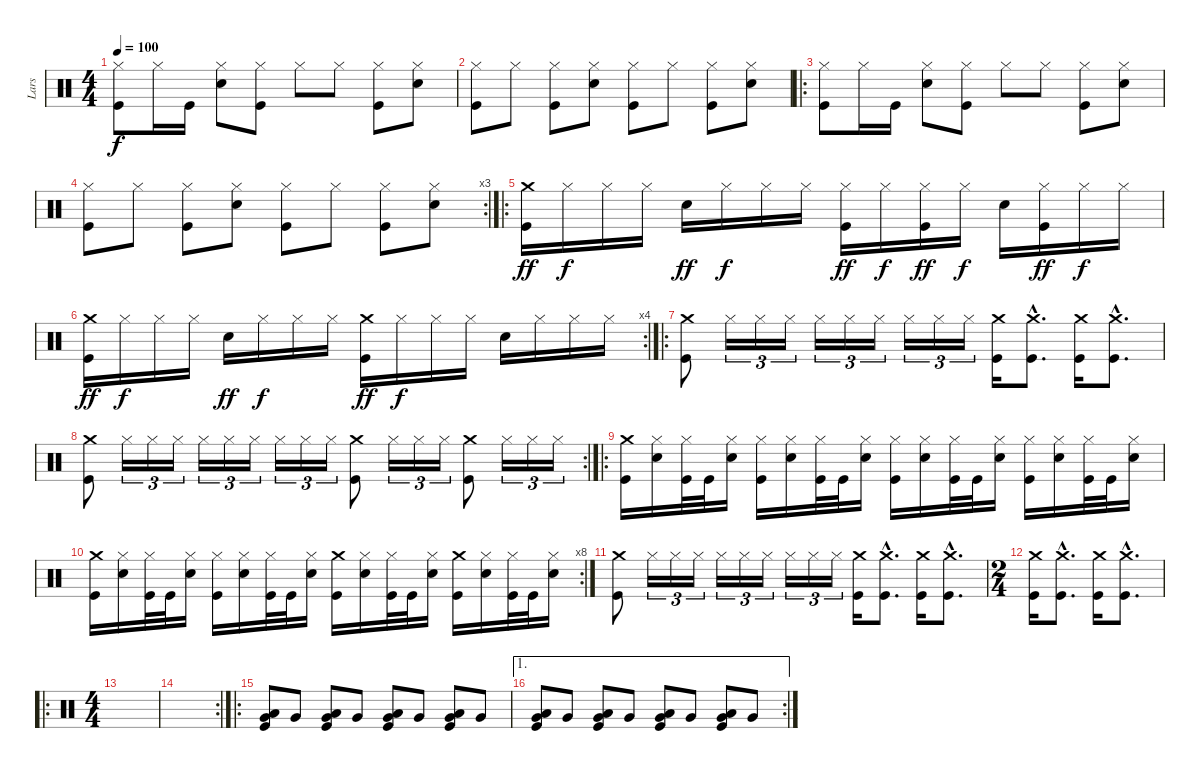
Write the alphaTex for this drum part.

\track ("Lars" "Lars") {instrument percussion}
\staff {score}
\articulation defaults
\ts (4 4)
\tempo 100
\clef neutral
\ks c
("Hi-Hat (closed)" "Kick (hit)").8{dy f} "Hi-Hat (closed)".16 "Kick (hit)".16 ("Hi-Hat (closed)" "Snare (hit) 2").8 ("Hi-Hat (closed)" "Kick (hit)").8 "Hi-Hat (closed)".8 "Hi-Hat (closed)".8 ("Hi-Hat (closed)" "Kick (hit)").8 ("Hi-Hat (closed)" "Snare (hit) 2").8 |
("Hi-Hat (closed)" "Kick (hit)").8 "Hi-Hat (closed)".8 ("Hi-Hat (closed)" "Kick (hit)").8 ("Hi-Hat (closed)" "Snare (hit) 2").8 ("Hi-Hat (closed)" "Kick (hit)").8 "Hi-Hat (closed)".8 ("Hi-Hat (closed)" "Kick (hit)").8 ("Hi-Hat (closed)" "Snare (hit) 2").8 |
\ro
("Hi-Hat (closed)" "Kick (hit)").8 "Hi-Hat (closed)".16 "Kick (hit)".16 ("Hi-Hat (closed)" "Snare (hit) 2").8 ("Hi-Hat (closed)" "Kick (hit)").8 "Hi-Hat (closed)".8 "Hi-Hat (closed)".8 ("Hi-Hat (closed)" "Kick (hit)").8 ("Hi-Hat (closed)" "Snare (hit) 2").8 |
\rc 3
("Hi-Hat (closed)" "Kick (hit)").8 "Hi-Hat (closed)".8 ("Hi-Hat (closed)" "Kick (hit)").8 ("Hi-Hat (closed)" "Snare (hit) 2").8 ("Hi-Hat (closed)" "Kick (hit)").8 "Hi-Hat (closed)".8 ("Hi-Hat (closed)" "Kick (hit)").8 ("Hi-Hat (closed)" "Snare (hit) 2").8 |
\ro
("Crash medium (hit)" "Kick (hit)").16{dy ff} "Hi-Hat (closed)".16{dy f} "Hi-Hat (closed)".16 "Hi-Hat (closed)".16 "Snare (hit) 2".16{dy ff} "Hi-Hat (closed)".16{dy f} "Hi-Hat (closed)".16 "Hi-Hat (closed)".16 ("Hi-Hat (closed)" "Kick (hit)").16{dy ff} "Hi-Hat (closed)".16{dy f} ("Hi-Hat (closed)" "Kick (hit)").16{dy ff} "Hi-Hat (closed)".16{dy f} "Snare (hit) 2".16 ("Hi-Hat (closed)" "Kick (hit)").16{dy ff} "Hi-Hat (closed)".16{dy f} "Hi-Hat (closed)".16 |
\rc 4
("Crash medium (hit)" "Kick (hit)").16{dy ff} "Hi-Hat (closed)".16{dy f} "Hi-Hat (closed)".16 "Hi-Hat (closed)".16 "Snare (hit) 2".16{dy ff} "Hi-Hat (closed)".16{dy f} "Hi-Hat (closed)".16 "Hi-Hat (closed)".16 ("Crash medium (hit)" "Kick (hit)").16{dy ff} "Hi-Hat (closed)".16{dy f} "Hi-Hat (closed)".16 "Hi-Hat (closed)".16 "Snare (hit) 2".16 "Hi-Hat (closed)".16 "Hi-Hat (closed)".16 "Hi-Hat (closed)".16 |
\ro
("Crash medium (hit)" "Kick (hit)").8 "Hi-Hat (closed)".16{tu (3 2)} "Hi-Hat (closed)".16{tu (3 2)} "Hi-Hat (closed)".16{tu (3 2)} "Hi-Hat (closed)".16{tu (3 2)} "Hi-Hat (closed)".16{tu (3 2)} "Hi-Hat (closed)".16{tu (3 2)} "Hi-Hat (closed)".16{tu (3 2)} "Hi-Hat (closed)".16{tu (3 2)} "Hi-Hat (closed)".16{tu (3 2)} ("Crash medium (hit)" "Kick (hit)").16 ("Crash medium (hit)"{hac} "Kick (hit)"{hac}).8{d} ("Crash medium (hit)" "Kick (hit)").16 ("Crash medium (hit)"{hac} "Kick (hit)"{hac}).8{d} |
\rc 2
("Crash medium (hit)" "Kick (hit)").8 "Hi-Hat (closed)".16{tu (3 2)} "Hi-Hat (closed)".16{tu (3 2)} "Hi-Hat (closed)".16{tu (3 2)} "Hi-Hat (closed)".16{tu (3 2)} "Hi-Hat (closed)".16{tu (3 2)} "Hi-Hat (closed)".16{tu (3 2)} "Hi-Hat (closed)".16{tu (3 2)} "Hi-Hat (closed)".16{tu (3 2)} "Hi-Hat (closed)".16{tu (3 2)} ("Crash medium (hit)" "Kick (hit)").8 "Hi-Hat (closed)".16{tu (3 2)} "Hi-Hat (closed)".16{tu (3 2)} "Hi-Hat (closed)".16{tu (3 2)} ("Crash medium (hit)" "Kick (hit)").8 "Hi-Hat (closed)".16{tu (3 2)} "Hi-Hat (closed)".16{tu (3 2)} "Hi-Hat (closed)".16{tu (3 2)} |
\ro
("Crash medium (hit)" "Kick (hit)").16 ("Hi-Hat (closed)" "Snare (hit) 2").16 ("Hi-Hat (closed)" "Kick (hit)").32 "Kick (hit)".32 ("Hi-Hat (closed)" "Snare (hit) 2").16 ("Hi-Hat (closed)" "Kick (hit)").16 ("Hi-Hat (closed)" "Snare (hit) 2").16 ("Hi-Hat (closed)" "Kick (hit)").32 "Kick (hit)".32 ("Hi-Hat (closed)" "Snare (hit) 2").16 ("Hi-Hat (closed)" "Kick (hit)").16 ("Hi-Hat (closed)" "Snare (hit) 2").16 ("Hi-Hat (closed)" "Kick (hit)").32 "Kick (hit)".32 ("Hi-Hat (closed)" "Snare (hit) 2").16 ("Hi-Hat (closed)" "Kick (hit)").16 ("Hi-Hat (closed)" "Snare (hit) 2").16 ("Hi-Hat (closed)" "Kick (hit)").32 "Kick (hit)".32 ("Hi-Hat (closed)" "Snare (hit) 2").16 |
\rc 8
("Crash medium (hit)" "Kick (hit)").16 ("Hi-Hat (closed)" "Snare (hit) 2").16 ("Hi-Hat (closed)" "Kick (hit)").32 "Kick (hit)".32 ("Hi-Hat (closed)" "Snare (hit) 2").16 ("Hi-Hat (closed)" "Kick (hit)").16 ("Hi-Hat (closed)" "Snare (hit) 2").16 ("Hi-Hat (closed)" "Kick (hit)").32 "Kick (hit)".32 ("Hi-Hat (closed)" "Snare (hit) 2").16 ("Crash medium (hit)" "Kick (hit)").16 ("Hi-Hat (closed)" "Snare (hit) 2").16 ("Hi-Hat (closed)" "Kick (hit)").32 "Kick (hit)".32 ("Hi-Hat (closed)" "Snare (hit) 2").16 ("Crash medium (hit)" "Kick (hit)").16 ("Hi-Hat (closed)" "Snare (hit) 2").16 ("Hi-Hat (closed)" "Kick (hit)").32 "Kick (hit)".32 ("Hi-Hat (closed)" "Snare (hit) 2").16 |
("Crash medium (hit)" "Kick (hit)").8 "Hi-Hat (closed)".16{tu (3 2)} "Hi-Hat (closed)".16{tu (3 2)} "Hi-Hat (closed)".16{tu (3 2)} "Hi-Hat (closed)".16{tu (3 2)} "Hi-Hat (closed)".16{tu (3 2)} "Hi-Hat (closed)".16{tu (3 2)} "Hi-Hat (closed)".16{tu (3 2)} "Hi-Hat (closed)".16{tu (3 2)} "Hi-Hat (closed)".16{tu (3 2)} ("Crash medium (hit)" "Kick (hit)").16 ("Crash medium (hit)"{hac} "Kick (hit)"{hac}).8{d} ("Crash medium (hit)" "Kick (hit)").16 ("Crash medium (hit)"{hac} "Kick (hit)"{hac}).8{d} |
\ts (2 4)
("Crash medium (hit)" "Kick (hit)").16 ("Crash medium (hit)"{hac} "Kick (hit)"{hac}).8{d} ("Crash medium (hit)" "Kick (hit)").16 ("Crash medium (hit)"{hac} "Kick (hit)"{hac}).8{d} |
\ro
\ts (4 4)
|
\rc 2
|
\ro
("Low Floor Tom (hit)" "Very Low Tom (hit)" "Kick (hit)").8 "Very Low Tom (hit)".8 ("Low Floor Tom (hit)" "Very Low Tom (hit)" "Kick (hit)").8 "Very Low Tom (hit)".8 ("Low Floor Tom (hit)" "Very Low Tom (hit)" "Kick (hit)").8 "Very Low Tom (hit)".8 ("Low Floor Tom (hit)" "Very Low Tom (hit)" "Kick (hit)").8 "Very Low Tom (hit)".8 |
\ae 1
\rc 2
("Low Floor Tom (hit)" "Very Low Tom (hit)" "Kick (hit)").8 "Very Low Tom (hit)".8 ("Low Floor Tom (hit)" "Very Low Tom (hit)" "Kick (hit)").8 "Very Low Tom (hit)".8 ("Low Floor Tom (hit)" "Very Low Tom (hit)" "Kick (hit)").8 "Very Low Tom (hit)".8 ("Low Floor Tom (hit)" "Very Low Tom (hit)" "Kick (hit)").8 "Very Low Tom (hit)".8
